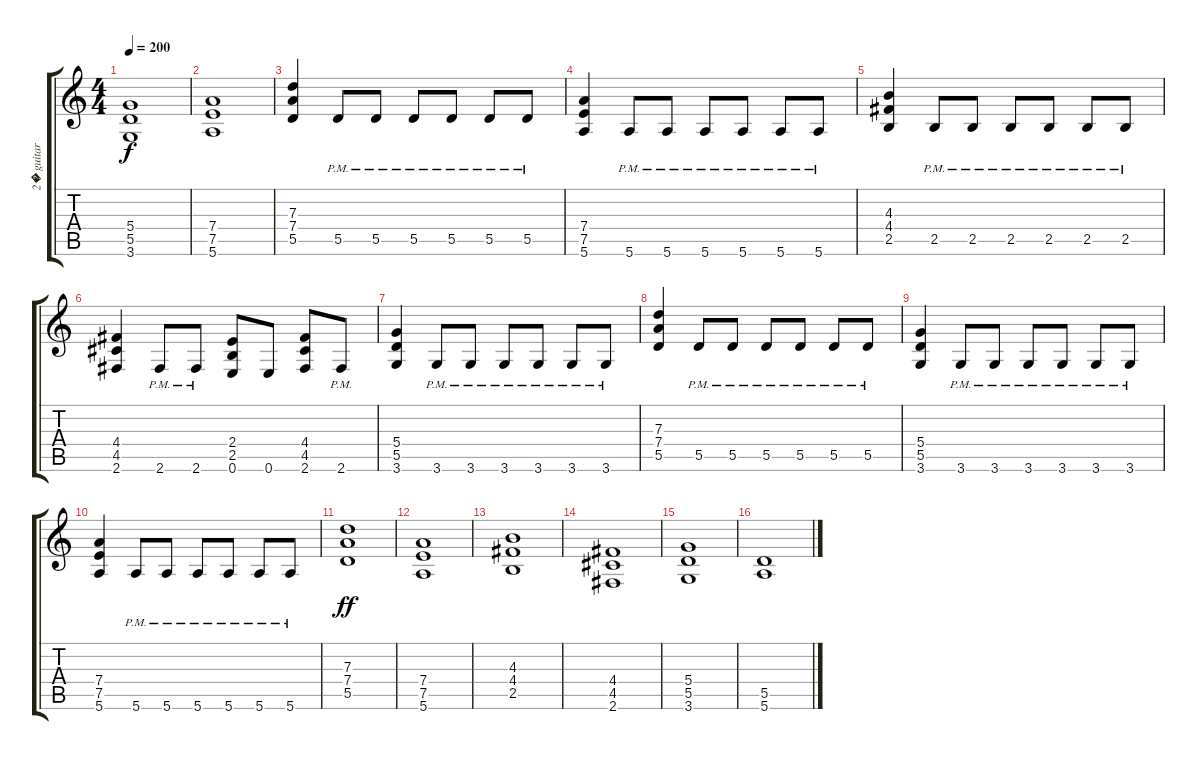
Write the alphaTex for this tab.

\track ("2� guitar" "2� guitar") {instrument distortionguitar}
\staff {score tabs}
\tuning (E4 B3 G3 D3 A2 E2) {hide}
\ts (4 4)
\tempo 200
\clef g2
\ks c
(5.4 5.5 3.6).1{dy f} |
(7.4 7.5 5.6).1 |
(7.3 7.4 5.5).4 5.5{pm}.8 5.5{pm}.8 5.5{pm}.8 5.5{pm}.8 5.5{pm}.8 5.5{pm}.8 |
(7.4 7.5 5.6).4 5.6{pm}.8 5.6{pm}.8 5.6{pm}.8 5.6{pm}.8 5.6{pm}.8 5.6{pm}.8 |
(4.3 4.4 2.5).4 2.5{pm}.8 2.5{pm}.8 2.5{pm}.8 2.5{pm}.8 2.5{pm}.8 2.5{pm}.8 |
(4.4 4.5 2.6).4 2.6{pm}.8 2.6{pm}.8 (2.4 2.5 0.6).8 0.6.8 (4.4 4.5 2.6).8 2.6{pm}.8 |
(5.4 5.5 3.6).4 3.6{pm}.8 3.6{pm}.8 3.6{pm}.8 3.6{pm}.8 3.6{pm}.8 3.6{pm}.8 |
(7.3 7.4 5.5).4 5.5{pm}.8 5.5{pm}.8 5.5{pm}.8 5.5{pm}.8 5.5{pm}.8 5.5{pm}.8 |
(5.4 5.5 3.6).4 3.6{pm}.8 3.6{pm}.8 3.6{pm}.8 3.6{pm}.8 3.6{pm}.8 3.6{pm}.8 |
(7.4 7.5 5.6).4 5.6{pm}.8 5.6{pm}.8 5.6{pm}.8 5.6{pm}.8 5.6{pm}.8 5.6{pm}.8 |
(7.3 7.4 5.5).1{dy ff} |
(7.4 7.5 5.6).1 |
(4.3 4.4 2.5).1 |
(4.4 4.5 2.6).1 |
(5.4 5.5 3.6).1 |
(5.5 5.6).1
